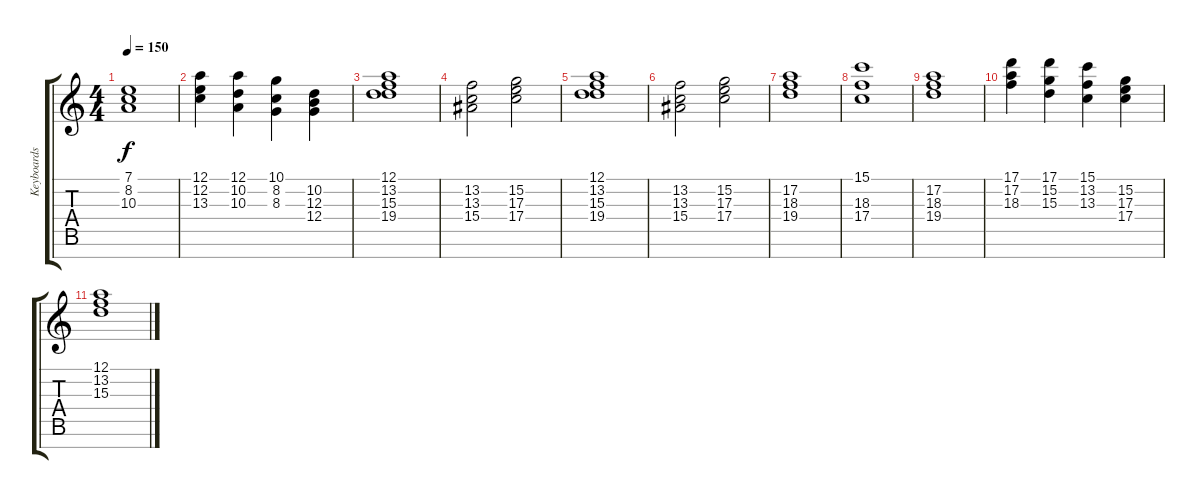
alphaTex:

\track ("Keyboards 1" "Keyboards ") {instrument stringensemble1}
\staff {score tabs}
\tuning (A4 E4 B3 G3 D3 A2 E2) {hide}
\ts (4 4)
\tempo 150
\clef g2
\ks aminor
(7.1 8.2 10.3).1{dy f} |
(12.1 12.2 13.3).4 (12.1 10.2 10.3).4 (10.1 8.2 8.3).4 (10.2 12.3 12.4).4 |
(12.1 13.2 15.3 19.4).1 |
(13.2 13.3 15.4).2 (15.2 17.3 17.4).2 |
(12.1 13.2 15.3 19.4).1 |
(13.2 13.3 15.4).2 (15.2 17.3 17.4).2 |
(17.2 18.3 19.4).1 |
(15.1 18.3 17.4).1 |
(17.2 18.3 19.4).1 |
(17.1 17.2 18.3).4 (17.1 15.2 15.3).4 (15.1 13.2 13.3).4 (15.2 17.3 17.4).4 |
(12.1 13.2 15.3).1
